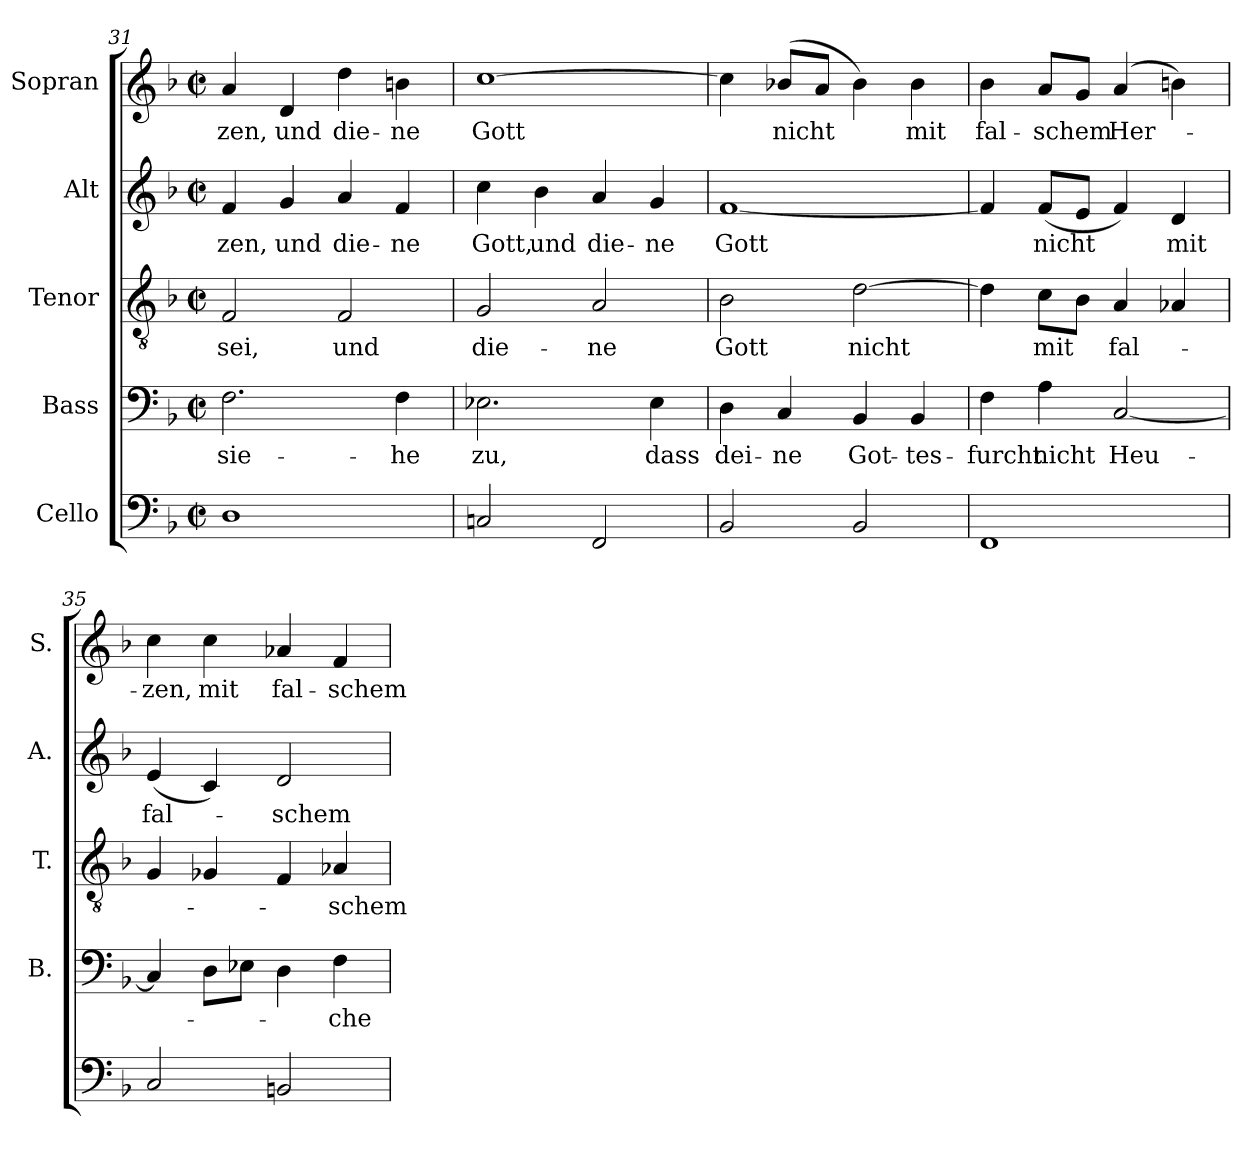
**kern	**kern	**text	**kern	**text	**kern	**text	**kern	**text
*part5	*part4	*part4	*part3	*part3	*part2	*part2	*part1	*part1
*staff5	*staff4	*staff4	*staff3	*staff3	*staff2	*staff2	*staff1	*staff1
*I"Cello	*I"Bass	*	*I"Tenor	*	*I"Alt	*	*I"Sopran	*
*	*I'B.	*	*I'T.	*	*I'A.	*	*I'S.	*
!!LO:LB:g=z
*clefF4	*clefF4	*	*clefGv2	*	*clefG2	*	*clefG2	*
*	*	*	*ITrd7c12	*	*	*	*	*
*k[b-]	*k[b-]	*	*k[b-]	*	*k[b-]	*	*k[b-]	*
*F:	*F:	*	*F:	*	*F:	*	*F:	*
*M2/2	*M2/2	*	*M2/2	*	*M2/2	*	*M2/2	*
*met(c|)	*met(c|)	*	*met(c|)	*	*met(c|)	*	*met(c|)	*
=31	=31	=31	=31	=31	=31	=31	=31	=31
!	!	!LO:LY:b:color=#000000	!	!	!	!	!	!
!	!	!	!	!LO:LY:b:color=#000000	!	!	!	!
!	!	!	!	!	!	!LO:LY:b:color=#000000	!	!
!	!	!	!	!	!	!	!	!LO:LY:b:color=#000000
1Di	2.Fi\	sie-	2FFi/	sei,	4fi/	-zen,	4ai/	-zen,
!	!	!	!	!	!	!LO:LY:b:color=#000000	!	!
!	!	!	!	!	!	!	!	!LO:LY:b:color=#000000
.	.	.	.	.	4gi/	und	4di/	und
!	!	!	!	!LO:LY:b:color=#000000	!	!	!	!
!	!	!	!	!	!	!LO:LY:b:color=#000000	!	!
!	!	!	!	!	!	!	!	!LO:LY:b:color=#000000
.	.	.	2FFi/	und	4ai/	die-	4ddi\	die-
!	!	!LO:LY:b:color=#000000	!	!	!	!	!	!
!	!	!	!	!	!	!LO:LY:b:color=#000000	!	!
!	!	!	!	!	!	!	!	!LO:LY:b:color=#000000
.	4Fi\	-he	.	.	4fi/	-ne	4bni\	-ne
=32	=32	=32	=32	=32	=32	=32	=32	=32
!	!	!LO:LY:b:color=#000000	!	!	!	!	!	!
!	!	!	!	!LO:LY:b:color=#000000	!	!	!	!
!	!	!	!	!	!	!LO:LY:b:color=#000000	!	!
!	!	!	!	!	!	!	!	!LO:LY:b:color=#000000
2Cni/	2.E-Xi\	zu,	2GGi/	die-	4cci\	Gott,	[>1cci	Gott
!	!	!	!	!	!	!LO:LY:b:color=#000000	!	!
.	.	.	.	.	4b-i\	und	.	.
!	!	!	!	!LO:LY:b:color=#000000	!	!	!	!
!	!	!	!	!	!	!LO:LY:b:color=#000000	!	!
2FFi/	.	.	2AAi/	-ne	4ai/	die-	.	.
!	!	!LO:LY:b:color=#000000	!	!	!	!	!	!
!	!	!	!	!	!	!LO:LY:b:color=#000000	!	!
.	4E-i\	dass	.	.	4gi/	-ne	.	.
=33	=33	=33	=33	=33	=33	=33	=33	=33
!	!	!LO:LY:b:color=#000000	!	!	!	!	!	!
!	!	!	!	!LO:LY:b:color=#000000	!	!	!	!
!	!	!	!	!	!	!LO:LY:b:color=#000000	!	!
2BB-i/	4Di\	dei-	2BB-i\	Gott	[<1fi	Gott	4cci\]	.
!	!	!LO:LY:b:color=#000000	!	!	!	!	!	!
!	!	!	!	!	!	!	!	!LO:LY:b:color=#000000
.	4Ci/	-ne	.	.	.	.	(8b-Xi/L	nicht
.	.	.	.	.	.	.	8ai/J	.
!	!	!LO:LY:b:color=#000000	!	!	!	!	!	!
!	!	!	!	!LO:LY:b:color=#000000	!	!	!	!
2BB-i/	4BB-i/	Got-	[>2Di\	nicht	.	.	4b-i\)	.
!	!	!LO:LY:b:color=#000000	!	!	!	!	!	!
!	!	!	!	!	!	!	!	!LO:LY:b:color=#000000
.	4BB-i/	-tes-	.	.	.	.	4b-i\	mit
=34	=34	=34	=34	=34	=34	=34	=34	=34
!	!	!LO:LY:b:color=#000000	!	!	!	!	!	!
!	!	!	!	!	!	!	!	!LO:LY:b:color=#000000
1FFi	4Fi\	-furcht	4Di\]	.	4fi/]	.	4b-i\	fal-
!	!	!LO:LY:b:color=#000000	!	!	!	!	!	!
!	!	!	!	!LO:LY:b:color=#000000	!	!	!	!
!	!	!	!	!	!	!LO:LY:b:color=#000000	!	!
!	!	!	!	!	!	!	!	!LO:LY:b:color=#000000
.	4Ai\	nicht	8Ci\L	mit	(8fi/L	nicht	8ai/L	-schem
.	.	.	8BB-i\J	.	8ei/J	.	8gi/J	.
!	!	!LO:LY:b:color=#000000	!	!	!	!	!	!
!	!	!	!	!LO:LY:b:color=#000000	!	!	!	!
!	!	!	!	!	!	!	!	!LO:LY:b:color=#000000
.	[<2Ci/	Heu-	4AAi/	fal-	4fi/)	.	(4ai/	Her-
!	!	!	!	!	!	!LO:LY:b:color=#000000	!	!
.	.	.	4AA-Xi/	.	4di/	mit	4bni\)	.
=35	=35	=35	=35	=35	=35	=35	=35	=35
!	!	!	!	!	!	!LO:LY:b:color=#000000	!	!
!	!	!	!	!	!	!	!	!LO:LY:b:color=#000000
2Ci/	4Ci/]	.	4GGi/	.	(4ei/	fal-	4cci\	-zen,
!	!	!	!	!	!	!	!	!LO:LY:b:color=#000000
.	8Di\L	.	4GG-Xi/	.	4ci/)	.	4cci\	mit
.	8E-Xi\J	.	.	.	.	.	.	.
!	!	!	!	!	!	!LO:LY:b:color=#000000	!	!
!	!	!	!	!	!	!	!	!LO:LY:b:color=#000000
2BBni/	4Di\	.	4FFi/	.	2di/	-schem	4a-Xi/	fal-
!	!	!LO:LY:b:color=#000000	!	!	!	!	!	!
!	!	!	!	!LO:LY:b:color=#000000	!	!	!	!
!	!	!	!	!	!	!	!	!LO:LY:b:color=#000000
.	4Fi\	-che-	4AA-Xi/	-schem	.	.	4fi/	-schem
=	=	=	=	=	=	=	=	=
*-	*-	*-	*-	*-	*-	*-	*-	*-
